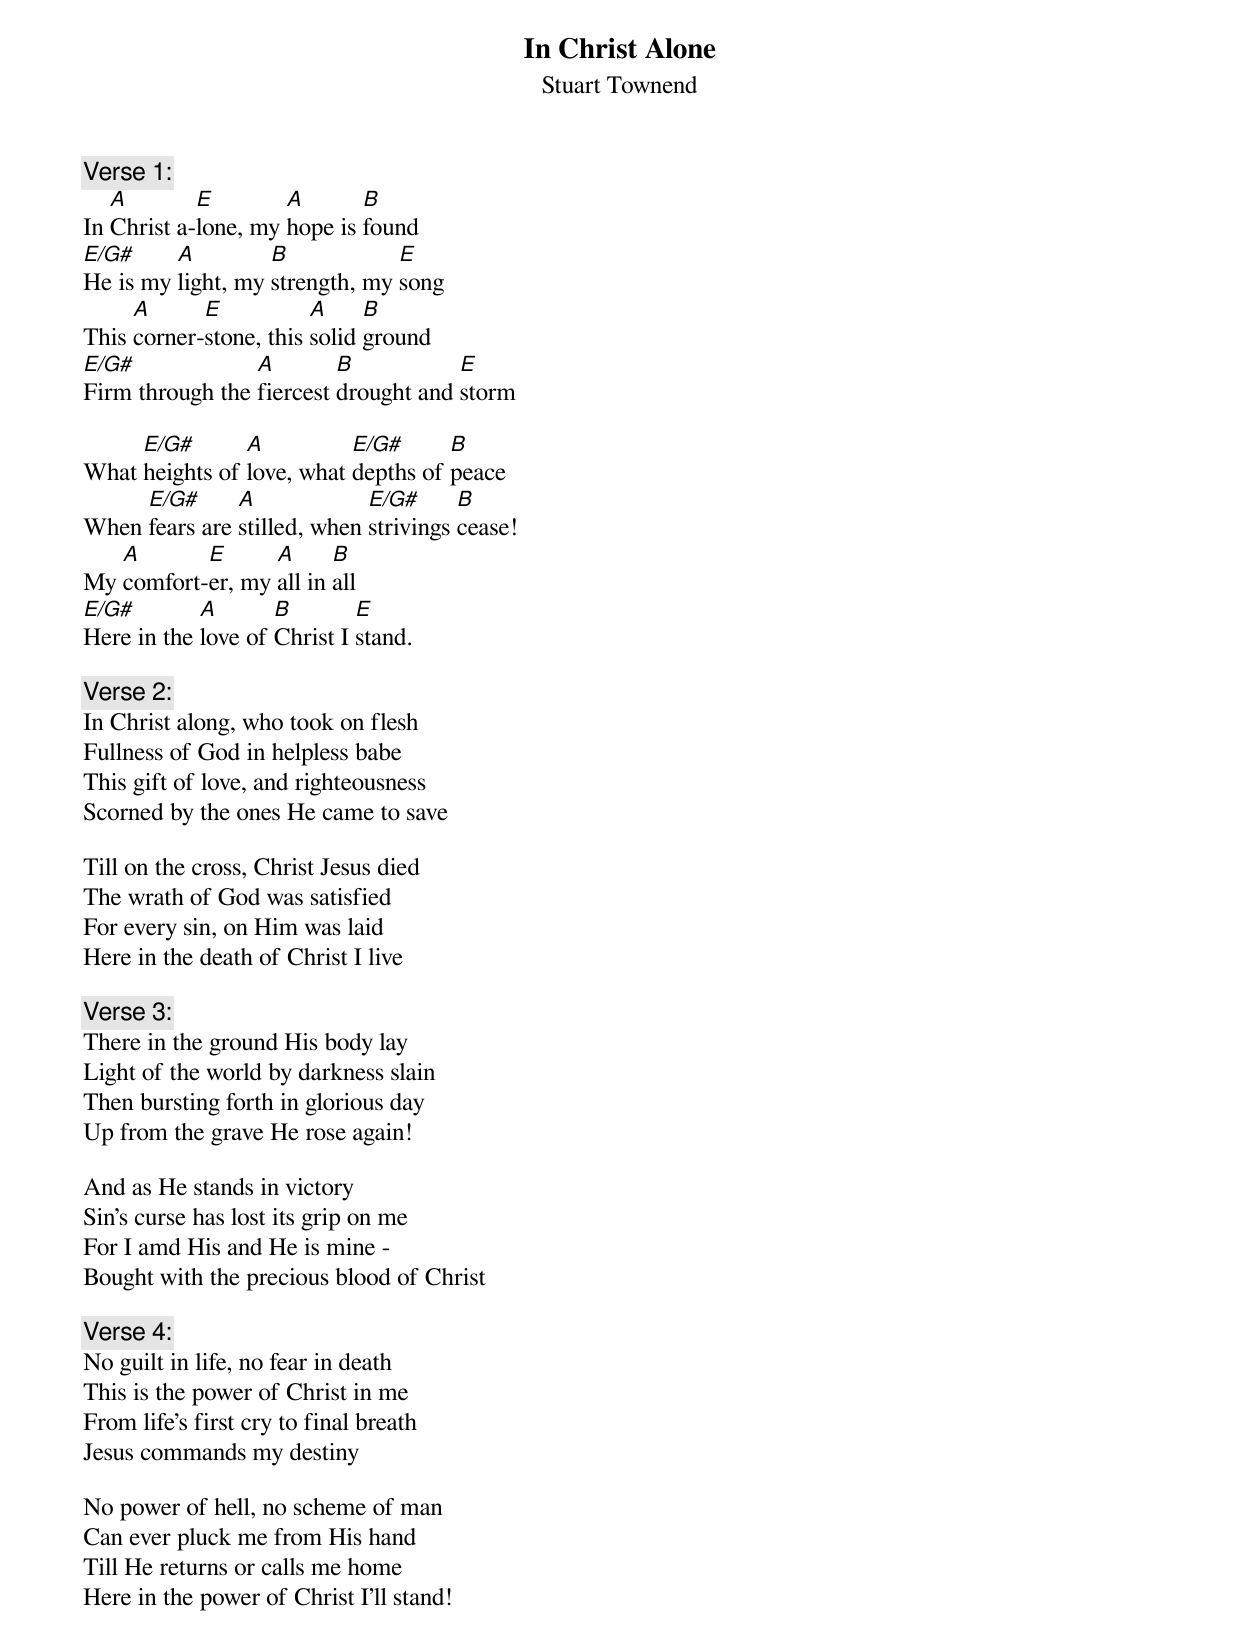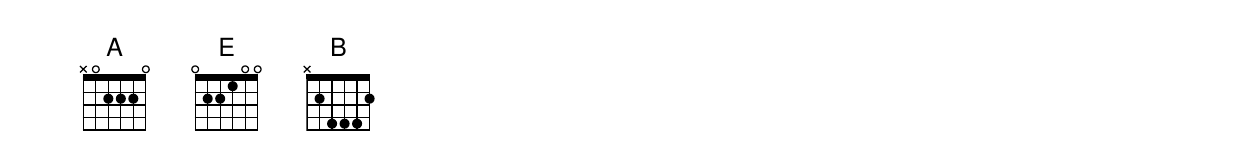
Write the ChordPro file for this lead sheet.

{t:In Christ Alone}
{st:Stuart Townend}
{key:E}

{c:Verse 1:}
In [A]Christ a-[E]lone, my [A]hope is [B]found
[E/G#]He is my [A]light, my [B]strength, my [E]song
This [A]corner-[E]stone, this [A]solid [B]ground
[E/G#]Firm through the [A]fiercest [B]drought and [E]storm

What [E/G#]heights of [A]love, what [E/G#]depths of [B]peace
When [E/G#]fears are [A]stilled, when [E/G#]strivings [B]cease!
My [A]comfort-[E]er, my [A]all in [B]all
[E/G#]Here in the [A]love of [B]Christ I [E]stand.

{c:Verse 2:}
In Christ along, who took on flesh
Fullness of God in helpless babe
This gift of love, and righteousness
Scorned by the ones He came to save

Till on the cross, Christ Jesus died
The wrath of God was satisfied
For every sin, on Him was laid
Here in the death of Christ I live

{c:Verse 3:}
There in the ground His body lay
Light of the world by darkness slain
Then bursting forth in glorious day
Up from the grave He rose again!

And as He stands in victory
Sin's curse has lost its grip on me
For I amd His and He is mine -
Bought with the precious blood of Christ

{c:Verse 4:}
No guilt in life, no fear in death
This is the power of Christ in me
From life's first cry to final breath
Jesus commands my destiny

No power of hell, no scheme of man
Can ever pluck me from His hand
Till He returns or calls me home
Here in the power of Christ I'll stand!
